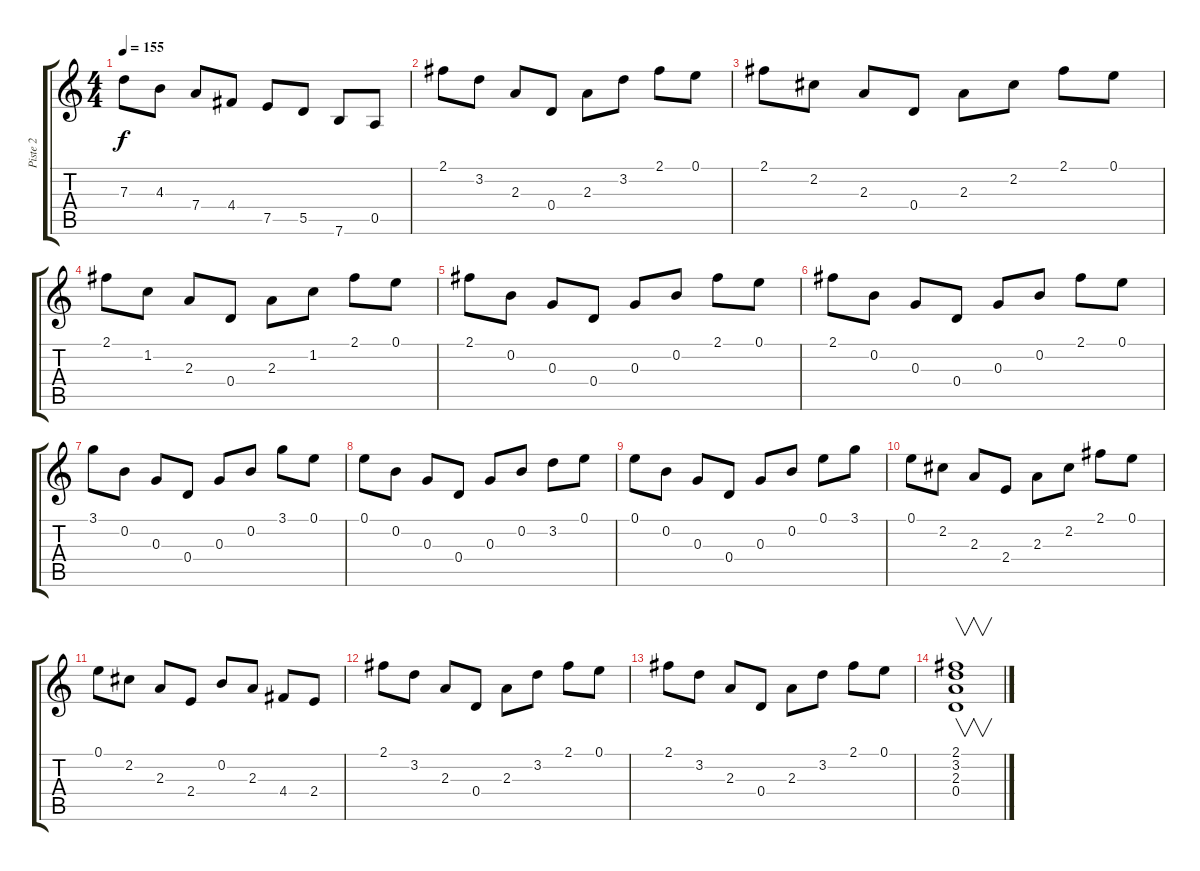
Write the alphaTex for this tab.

\track ("Piste 2" "Piste 2") {instrument acousticguitarnylon}
\staff {score tabs}
\tuning (E4 B3 G3 D3 A2 E2) {hide}
\ts (4 4)
\tempo 155
\clef g2
\ks c
7.3.8{dy f} 4.3.8 7.4.8 4.4.8 7.5.8 5.5.8 7.6.8 0.5.8 |
2.1.8 3.2.8 2.3.8 0.4.8 2.3.8 3.2.8 2.1.8 0.1.8 |
2.1.8 2.2.8 2.3.8 0.4.8 2.3.8 2.2.8 2.1.8 0.1.8 |
2.1.8 1.2.8 2.3.8 0.4.8 2.3.8 1.2.8 2.1.8 0.1.8 |
2.1.8 0.2.8 0.3.8 0.4.8 0.3.8 0.2.8 2.1.8 0.1.8 |
2.1.8 0.2.8 0.3.8 0.4.8 0.3.8 0.2.8 2.1.8 0.1.8 |
3.1.8 0.2.8 0.3.8 0.4.8 0.3.8 0.2.8 3.1.8 0.1.8 |
0.1.8 0.2.8 0.3.8 0.4.8 0.3.8 0.2.8 3.2.8 0.1.8 |
0.1.8 0.2.8 0.3.8 0.4.8 0.3.8 0.2.8 0.1.8 3.1.8 |
0.1.8 2.2.8 2.3.8 2.4.8 2.3.8 2.2.8 2.1.8 0.1.8 |
0.1.8 2.2.8 2.3.8 2.4.8 0.2.8 2.3.8 4.4.8 2.4.8 |
2.1.8 3.2.8 2.3.8 0.4.8 2.3.8 3.2.8 2.1.8 0.1.8 |
2.1.8 3.2.8 2.3.8 0.4.8 2.3.8 3.2.8 2.1.8 0.1.8 |
(2.1 3.2 2.3 0.4).1{v}
